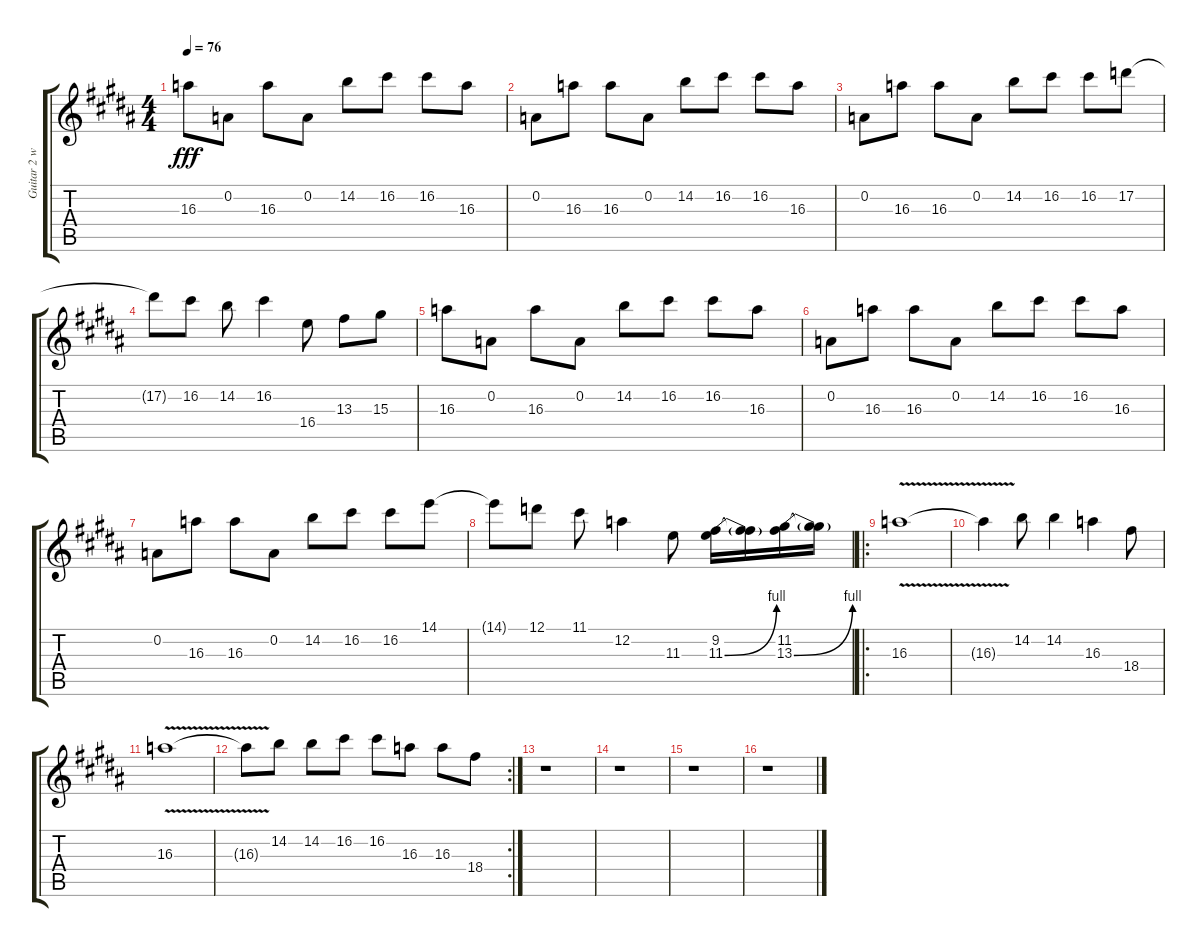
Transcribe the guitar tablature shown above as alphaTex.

\track ("Guitar 2 with Distortion" "Guitar 2 w") {instrument overdrivenguitar}
\staff {score tabs}
\tuning (D4 A3 F3 C3 G2 C2) {hide}
\ts (4 4)
\tempo 76
\clef g2
\ks b
16.3.8{dy fff} 0.2.8 16.3.8 0.2.8 14.2.8 16.2.8 16.2.8 16.3.8 |
0.2.8 16.3.8 16.3.8 0.2.8 14.2.8 16.2.8 16.2.8 16.3.8 |
0.2.8 16.3.8 16.3.8 0.2.8 14.2.8 16.2.8 16.2.8 17.2.8 |
17.2{t}.8 16.2.8 14.2.8 16.2.4 16.4.8 13.3.8 15.3.8 |
16.3.8 0.2.8 16.3.8 0.2.8 14.2.8 16.2.8 16.2.8 16.3.8 |
0.2.8 16.3.8 16.3.8 0.2.8 14.2.8 16.2.8 16.2.8 16.3.8 |
0.2.8 16.3.8 16.3.8 0.2.8 14.2.8 16.2.8 16.2.8 14.1.8 |
14.1{t}.8 12.1.8 11.1.8 12.2.4 11.3.8 (9.2 11.3{be (bend 0 0 60 4)}).16 (9.2{t} 11.3{t}).16 (11.2 13.3{be (bend 0 0 60 4)}).16 (11.2{t} 13.3{t}).16 |
\ro
16.3{v}.1 |
16.3{t}.4 14.2.8 14.2.4 16.3.4 18.4.8 |
16.3{v}.1 |
\rc 2
16.3{t}.8 14.2.8 14.2.8 16.2.8 16.2.8 16.3.8 16.3.8 18.4.8 |
r.1 |
r.1 |
r.1 |
r.1
